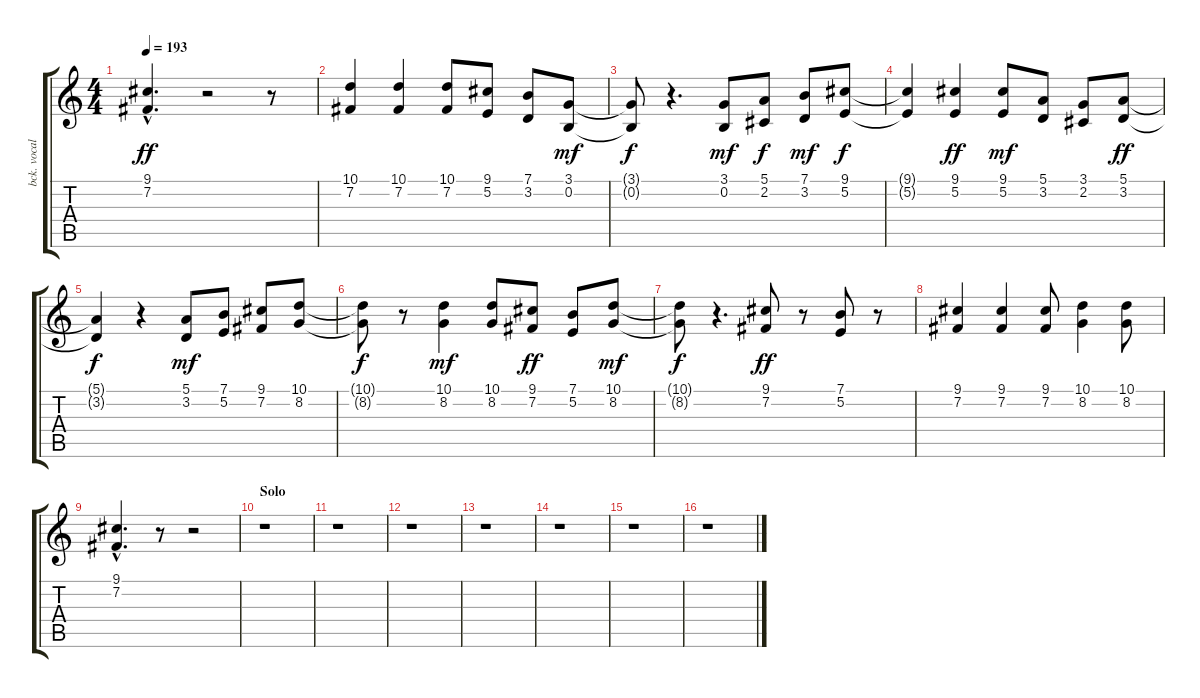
\track ("bck. vocal" "bck. vocal") {instrument choiraahs}
\staff {score tabs}
\tuning (E4 B3 G3 D3 A2 E2) {hide}
\ts (4 4)
\tempo 193
\clef g2
\ks c
(9.1{hac} 7.2{hac}).4{d dy ff} r.2 r.8 |
(10.1 7.2).4 (10.1 7.2).4 (10.1 7.2).8 (9.1 5.2).8 (7.1 3.2).8 (3.1 0.2).8{dy mf} |
(3.1{t} 0.2{t}).8{dy f} r.4{d} (3.1 0.2).8{dy mf} (5.1 2.2).8{dy f} (7.1 3.2).8{dy mf} (9.1 5.2).8{dy f} |
(9.1{t} 5.2{t}).4 (9.1 5.2).4{dy ff} (9.1 5.2).8{dy mf} (5.1 3.2).8 (3.1 2.2).8 (5.1 3.2).8{dy ff} |
(5.1{t} 3.2{t}).4{dy f} r.4 (5.1 3.2).8{dy mf} (7.1 5.2).8 (9.1 7.2).8 (10.1 8.2).8 |
(10.1{t} 8.2{t}).8{dy f} r.8 (10.1 8.2).4{dy mf} (10.1 8.2).8 (9.1 7.2).8{dy ff} (7.1 5.2).8 (10.1 8.2).8{dy mf} |
(10.1{t} 8.2{t}).8{dy f} r.4{d} (9.1 7.2).8{dy ff} r.8 (7.1 5.2).8 r.8 |
(9.1 7.2).4 (9.1 7.2).4 (9.1 7.2).8 (10.1 8.2).4 (10.1 8.2).8 |
(9.1{hac} 7.2{hac}).4{d} r.8 r.2 |
\section ("" "Solo")
r.1 |
r.1 |
r.1 |
r.1 |
r.1 |
r.1 |
r.1
